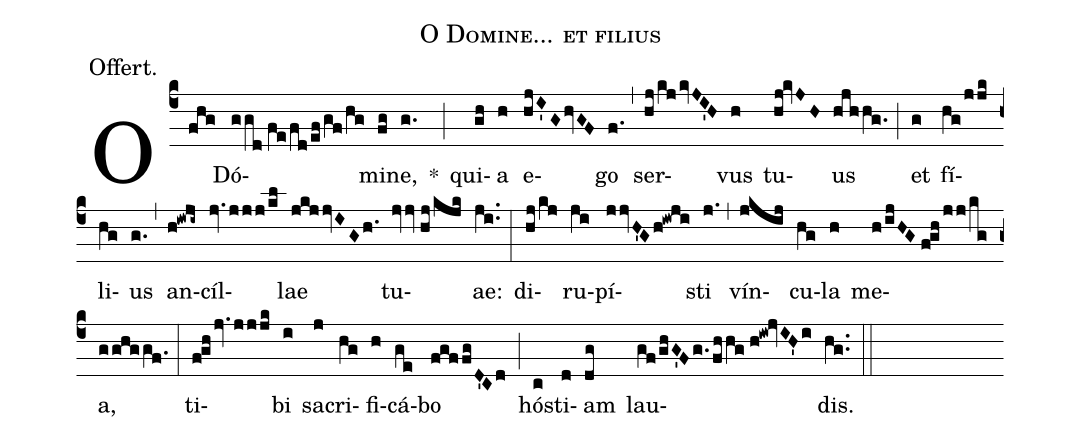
name:O Domine... et filius;
annotation:Offert.;
mode:8;
office-part:Offertory;
%%
(c4) O(fhg) Dó(ggd//fe/fd/ef/gf/hg)mi(fg)ne,(g.) *(;)
qui(gh)a(h) e(hjI'G/hvGF)go(f.) (,)
ser(hj/kj/kvJI'H)vus(h) tu(hj!kvJH)us(hjhhg.) (;)
et(g) fí(hg/jjk)li(hg)us(g.) (,)
an(h!iwji~)cíl(jv.jjj/kl)lae(jkjjvIGh.) tu(jvv//hj/kjk)ae:(ji..) (:)
di(hj/kj)ru(ji)pí(jjvH'G/h!iwji)sti(j.) (,)
vín(jkij)cu(hg)la(h) me(h/ijHG//f!gh/jj/kg)a,(gghggf.) (:)
ti(f!gh/jv./jjjk)bi(i) sa(j)cri(hg)fi(h)cá(ge)bo(fgffgD'Cd) (;)
hó(c)sti(d)am(dg) lau(gf/ghG'Fg./fhhg//h!iw!jvIH'i)dis.(hg..) (::)
